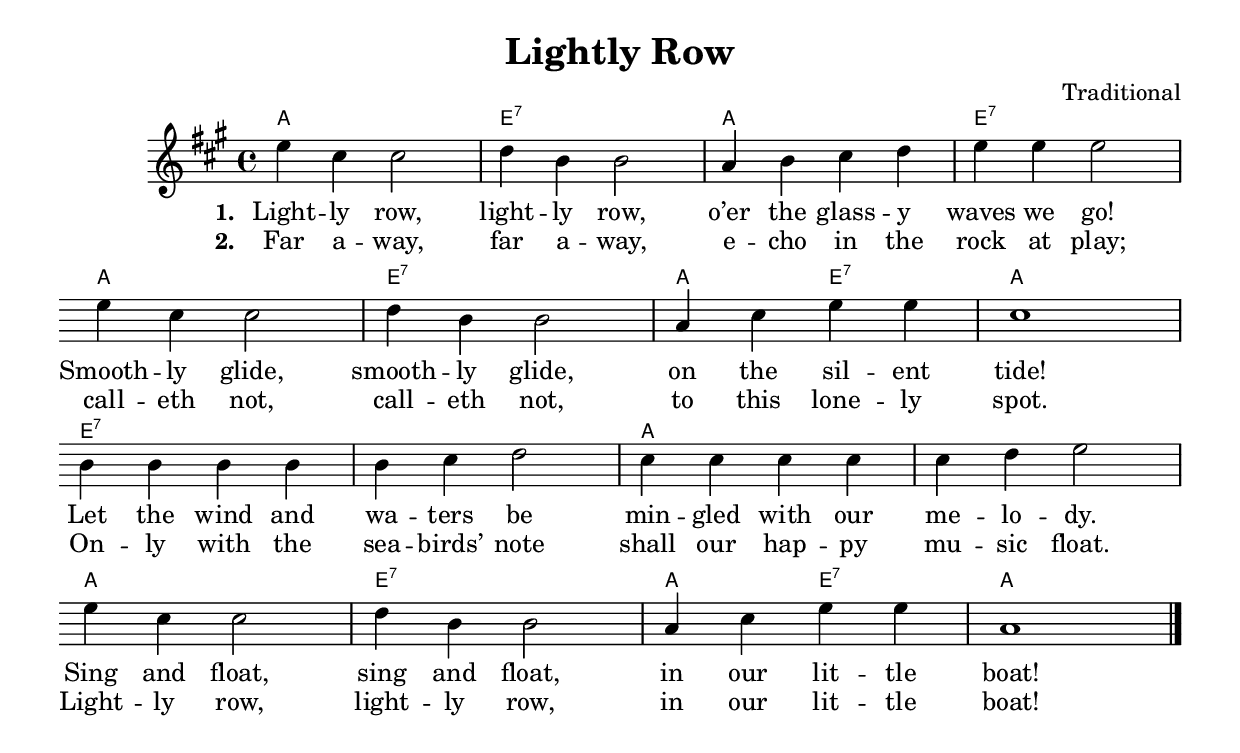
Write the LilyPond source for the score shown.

% The traditional folk song "Lightly Row," in A major, for
% my daughter and her friend to try on violin and ukulele + vocals.

\version "2.18.2"
\layout {
    \context { \ChordNames
        \override ChordName #'font-size = #-1
    }
    \context { \Score
        \remove "Bar_number_engraver"
    }
}
\header {
    title = "Lightly Row"
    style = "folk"
    composer = "Traditional"
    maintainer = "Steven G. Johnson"
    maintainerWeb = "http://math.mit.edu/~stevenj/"
}
<<
    \chords {
        \set chordChanges = ##t
        a1 | e:7 | a | e:7 |
        a | e:7 | a2 e:7 | a1 |
        e:7 | e:7 | a | a |
        a | e:7 | a2 e:7 | a1
    }
    \relative {
        \key a \major
        \time 4/4
        e''4 cis cis2 | d4 b b2 | a4 b cis d | e e e2 | \break
                \override Staff.KeySignature.break-visibility = #all-invisible
                \override Staff.Clef.break-visibility = #all-invisible
                \override Staff.BarNumber.break-visibility = #all-invisible
        e4 cis cis2 | d4 b b2 | a4 cis e e | cis1 | \break
        b4 b b b | b cis d2 | cis4 cis cis cis | cis d e2 | \break
        e4 cis cis2 | d4 b b2 | a4 cis e e | a,1
        \bar "|."
    }
    \addlyrics {
          \set stanza = #"1. "
        { Light -- ly row, light -- ly row,
          o’er the glass -- y waves we go!
          Smooth -- ly glide, smooth -- ly glide,
          on the sil -- ent tide!
          Let the wind and wa -- ters be
          min -- gled with our me -- lo -- dy.
          Sing and float, sing and float,
          in our lit -- tle boat!
        }
    }
    \addlyrics {
          \set stanza = #"2. "
        { Far a -- way, far a -- way,
          e -- cho in the rock at play;
          call -- eth not, call -- eth not,
          to this lone -- ly spot.
          On -- ly with the sea -- birds’ note
          shall our hap -- py mu -- sic float.
          Light -- ly row, light -- ly row,
          in our lit -- tle boat!
        }
    }
>>
